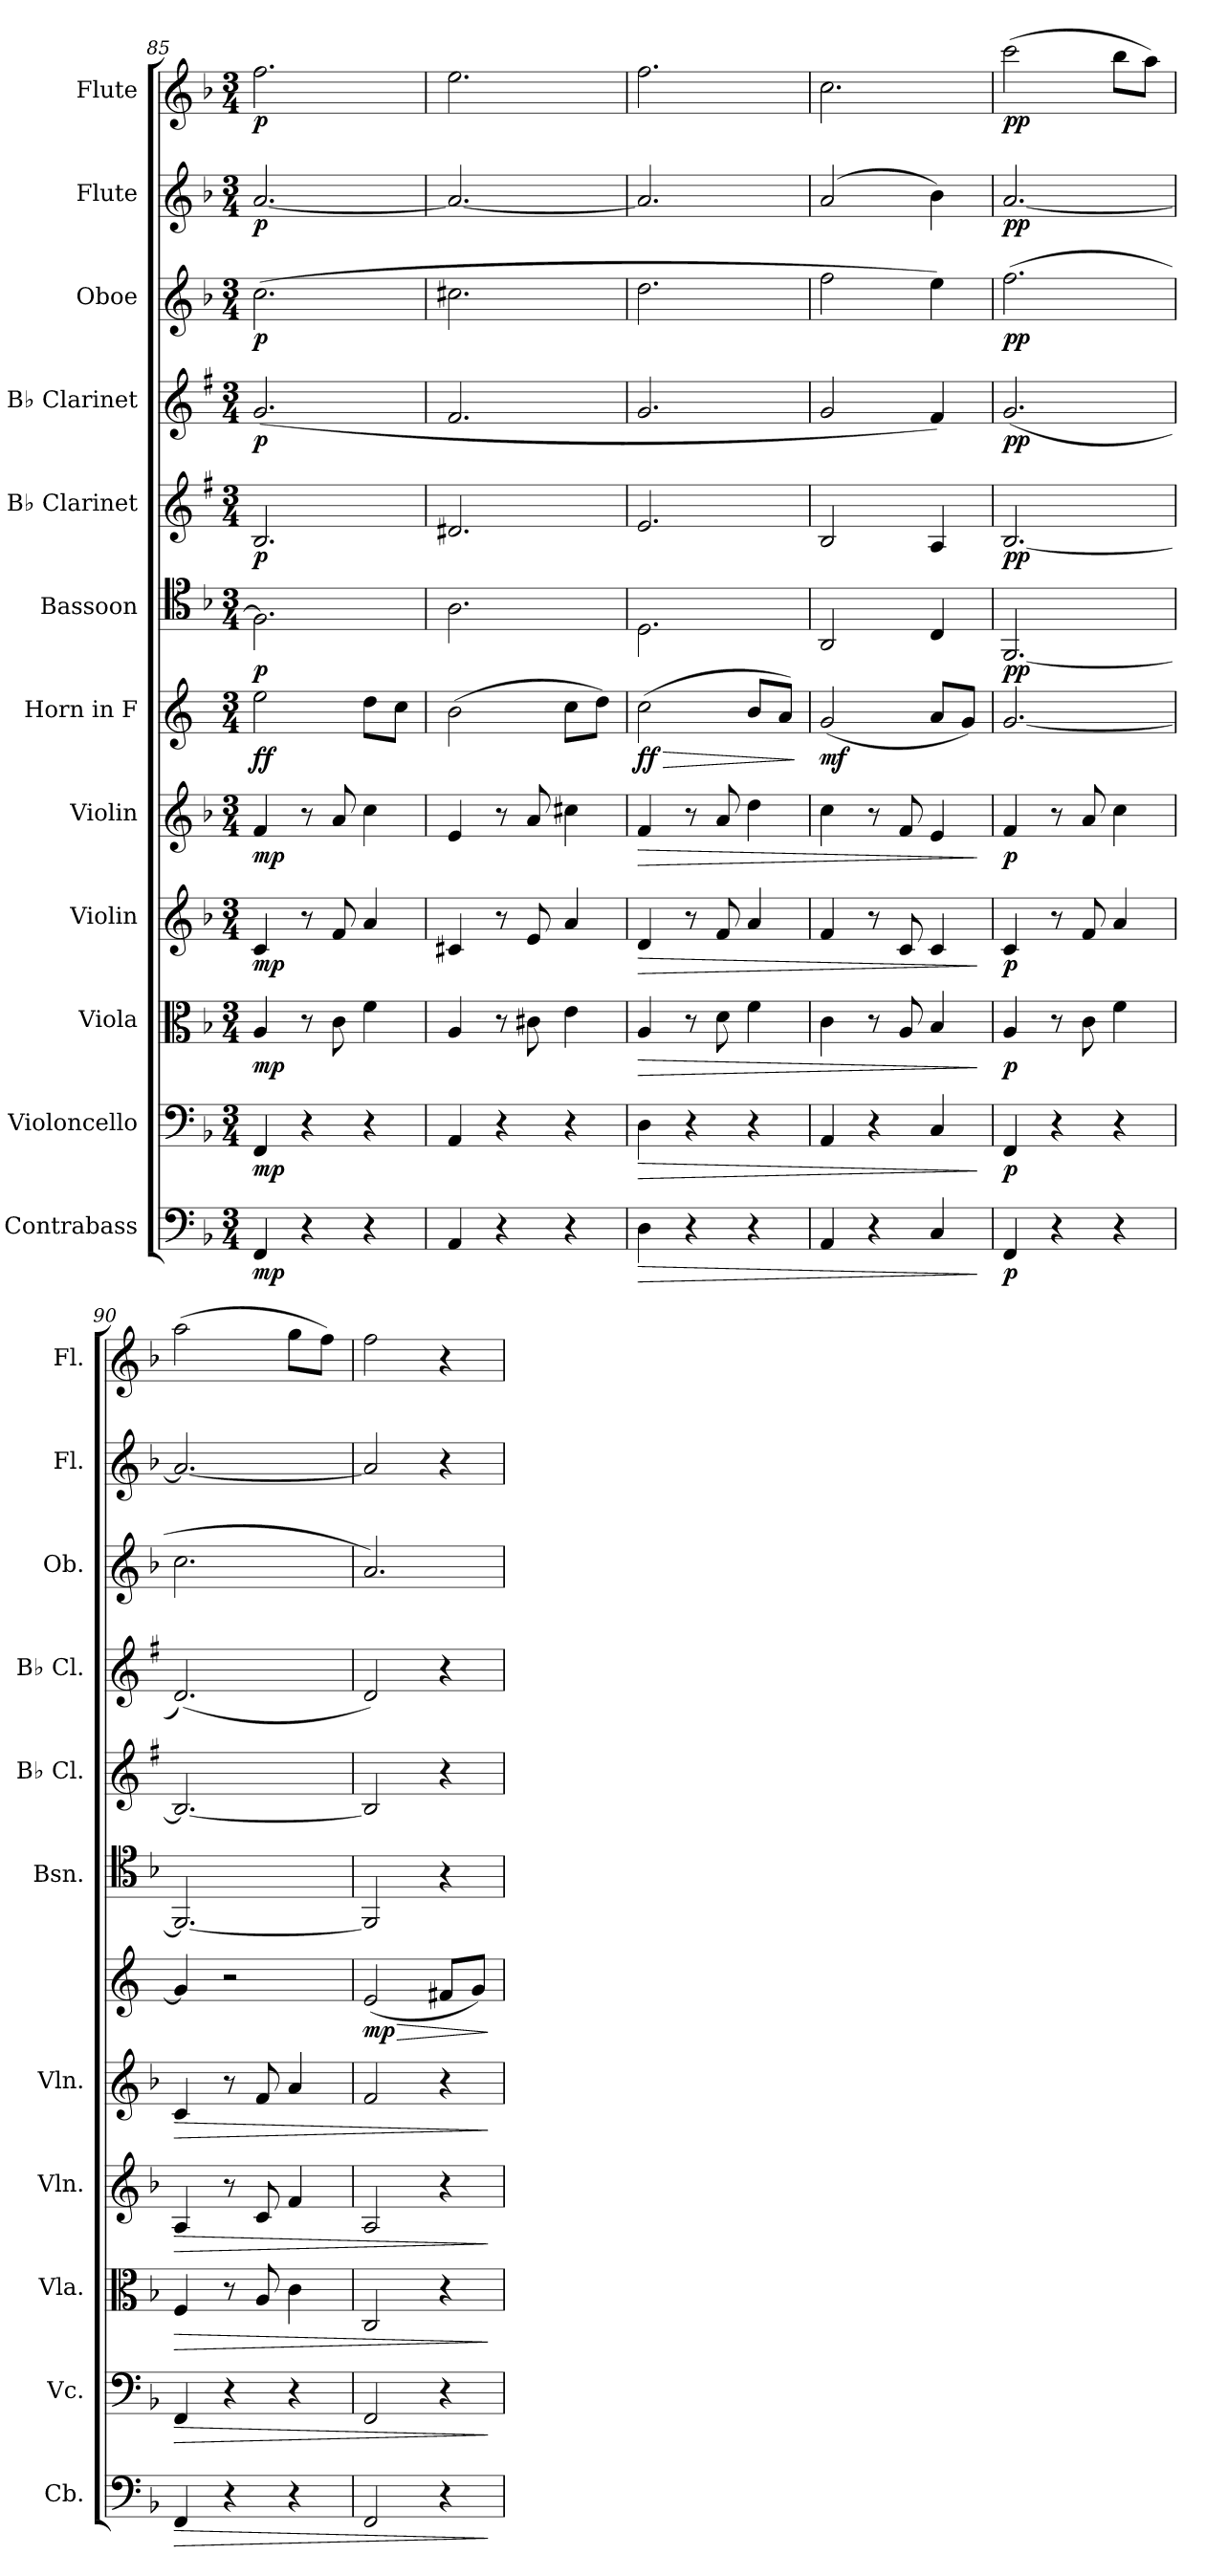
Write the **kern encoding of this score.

**kern	**dynam	**kern	**dynam	**kern	**dynam	**kern	**dynam	**kern	**dynam	**kern	**dynam	**kern	**dynam	**kern	**dynam	**kern	**dynam	**kern	**dynam	**kern	**dynam	**kern	**dynam
*part12	*part12	*part11	*part11	*part10	*part10	*part9	*part9	*part8	*part8	*part7	*part7	*part6	*part6	*part5	*part5	*part4	*part4	*part3	*part3	*part2	*part2	*part1	*part1
*staff12	*staff12	*staff11	*staff11	*staff10	*staff10	*staff9	*staff9	*staff8	*staff8	*staff7	*staff7	*staff6	*staff6	*staff5	*staff5	*staff4	*staff4	*staff3	*staff3	*staff2	*staff2	*staff1	*staff1
*I"Contrabass	*	*I"Violoncello	*	*I"Viola	*	*I"Violin	*	*I"Violin	*	*I"Horn in F	*	*I"Bassoon	*	*I"B♭ Clarinet	*	*I"B♭ Clarinet	*	*I"Oboe	*	*I"Flute	*	*I"Flute	*
*I'Cb.	*	*I'Vc.	*	*I'Vla.	*	*I'Vln.	*	*I'Vln.	*	*	*	*I'Bsn.	*	*I'B♭ Cl.	*	*I'B♭ Cl.	*	*I'Ob.	*	*I'Fl.	*	*I'Fl.	*
*clefF4	*	*clefF4	*	*clefC3	*	*clefG2	*	*clefG2	*	*clefG2	*	*clefC4	*	*clefG2	*	*clefG2	*	*clefG2	*	*clefG2	*	*clefG2	*
*ITrd7c12	*	*	*	*	*	*	*	*	*	*ITrd4c7	*	*	*	*ITrd1c2	*	*ITrd1c2	*	*	*	*	*	*	*
*k[b-]	*	*k[b-]	*	*k[b-]	*	*k[b-]	*	*k[b-]	*	*k[b-]	*	*k[b-]	*	*k[b-]	*	*k[b-]	*	*k[b-]	*	*k[b-]	*	*k[b-]	*
*M3/4	*	*M3/4	*	*M3/4	*	*M3/4	*	*M3/4	*	*M3/4	*	*M3/4	*	*M3/4	*	*M3/4	*	*M3/4	*	*M3/4	*	*M3/4	*
=85	=85	=85	=85	=85	=85	=85	=85	=85	=85	=85	=85	=85	=85	=85	=85	=85	=85	=85	=85	=85	=85	=85	=85
!	!LO:DY:b	!	!LO:DY:b	!	!LO:DY:b	!	!LO:DY:b	!	!LO:DY:b	!	!LO:DY:b	!	!LO:DY:b	!	!LO:DY:b	!	!LO:DY:b	!	!LO:DY:b	!	!LO:DY:b	!	!LO:DY:b
4FFF/	mp	4FF/	mp	4A/	mp	4c/	mp	4f/	mp	2a\	ff	2.F\]	p	2.A/	p	(>2.f/	p	(>2.cc\	p	[2.a/	p	2.ff\	p
4r	.	4r	.	8r	.	8r	.	8r	.	.	.	.	.	.	.	.	.	.	.	.	.	.	.
.	.	.	.	8c\	.	8f/	.	8a/	.	.	.	.	.	.	.	.	.	.	.	.	.	.	.
4r	.	4r	.	4f\	.	4a/	.	4cc\	.	8g\L	.	.	.	.	.	.	.	.	.	.	.	.	.
.	.	.	.	.	.	.	.	.	.	8f\J	.	.	.	.	.	.	.	.	.	.	.	.	.
=86	=86	=86	=86	=86	=86	=86	=86	=86	=86	=86	=86	=86	=86	=86	=86	=86	=86	=86	=86	=86	=86	=86	=86
4AAA/	.	4AA/	.	4A/	.	4c#X/	.	4e/	.	(>2e\	.	2.A\	.	2.c#X/	.	2.e/	.	2.cc#X\	.	2.a/_	.	2.ee\	.
4r	.	4r	.	8r	.	8r	.	8r	.	.	.	.	.	.	.	.	.	.	.	.	.	.	.
.	.	.	.	8c#X\	.	8e/	.	8a/	.	.	.	.	.	.	.	.	.	.	.	.	.	.	.
4r	.	4r	.	4e\	.	4a/	.	4cc#X\	.	8f\L	.	.	.	.	.	.	.	.	.	.	.	.	.
.	.	.	.	.	.	.	.	.	.	8g\J)	.	.	.	.	.	.	.	.	.	.	.	.	.
=87	=87	=87	=87	=87	=87	=87	=87	=87	=87	=87	=87	=87	=87	=87	=87	=87	=87	=87	=87	=87	=87	=87	=87
!	!LO:HP:b	!	!LO:HP:b	!	!LO:HP:b	!	!LO:HP:b	!	!LO:HP:b	!	!LO:HP:b	!	!	!	!	!	!	!	!	!	!	!	!
!	!	!	!	!	!	!	!	!	!	!	!LO:DY:n=1:b	!	!	!	!	!	!	!	!	!	!	!	!
4DD\	>	4D\	>	4A/	>	4d/	>	4f/	>	(>2f\	> ff	2.D\	.	2.d/	.	2.f/	.	2.dd\	.	2.a/]	.	2.ff\	.
4r	.	4r	.	8r	.	8r	.	8r	.	.	.	.	.	.	.	.	.	.	.	.	.	.	.
.	.	.	.	8d\	.	8f/	.	8a/	.	.	.	.	.	.	.	.	.	.	.	.	.	.	.
4r	.	4r	.	4f\	.	4a/	.	4dd\	.	8e/L	.	.	.	.	.	.	.	.	.	.	.	.	.
.	.	.	.	.	.	.	.	.	.	8d/J)	.	.	.	.	.	.	.	.	.	.	.	.	.
.	.	.	.	.	.	.	.	.	.	.	]	.	.	.	.	.	.	.	.	.	.	.	.
=88	=88	=88	=88	=88	=88	=88	=88	=88	=88	=88	=88	=88	=88	=88	=88	=88	=88	=88	=88	=88	=88	=88	=88
!	!	!	!	!	!	!	!	!	!	!	!LO:DY:b	!	!	!	!	!	!	!	!	!	!	!	!
4AAA/	.	4AA/	.	4c\	.	4f/	.	4cc\	.	(<2c/	mf	2AA/	.	2A/	.	2f/	.	2ff\	.	(>2a/	.	2.cc\	.
4r	.	4r	.	8r	.	8r	.	8r	.	.	.	.	.	.	.	.	.	.	.	.	.	.	.
.	.	.	.	8A/	.	8c/	.	8f/	.	.	.	.	.	.	.	.	.	.	.	.	.	.	.
4CC/	.	4C/	.	4B-/	.	4c/	.	4e/	.	8d/L	.	4C/	.	4G/	.	4e/)	.	4ee\)	.	4b-\)	.	.	.
.	.	.	.	.	.	.	.	.	.	8c/J)	.	.	.	.	.	.	.	.	.	.	.	.	.
.	]	.	]	.	]	.	]	.	]	.	.	.	.	.	.	.	.	.	.	.	.	.	.
=89	=89	=89	=89	=89	=89	=89	=89	=89	=89	=89	=89	=89	=89	=89	=89	=89	=89	=89	=89	=89	=89	=89	=89
!	!LO:DY:b	!	!LO:DY:b	!	!LO:DY:b	!	!LO:DY:b	!	!LO:DY:b	!	!	!	!LO:DY:b	!	!LO:DY:b	!	!LO:DY:b	!	!LO:DY:b	!	!LO:DY:b	!	!LO:DY:b
4FFF/	p	4FF/	p	4A/	p	4c/	p	4f/	p	[2.c/	.	[2.FF/	pp	[2.A/	pp	(<2.f/	pp	(>2.ff\	pp	[2.a/	pp	(>2ccc\	pp
4r	.	4r	.	8r	.	8r	.	8r	.	.	.	.	.	.	.	.	.	.	.	.	.	.	.
.	.	.	.	8c\	.	8f/	.	8a/	.	.	.	.	.	.	.	.	.	.	.	.	.	.	.
4r	.	4r	.	4f\	.	4a/	.	4cc\	.	.	.	.	.	.	.	.	.	.	.	.	.	8bb-\L	.
.	.	.	.	.	.	.	.	.	.	.	.	.	.	.	.	.	.	.	.	.	.	8aa\J)	.
=90	=90	=90	=90	=90	=90	=90	=90	=90	=90	=90	=90	=90	=90	=90	=90	=90	=90	=90	=90	=90	=90	=90	=90
!	!LO:HP:b	!	!LO:HP:b	!	!LO:HP:b	!	!LO:HP:b	!	!LO:HP:b	!	!	!	!	!	!	!	!	!	!	!	!	!	!
4FFF/	>	4FF/	>	4F/	>	4A/	>	4c/	>	4c/]	.	2.FF/_	.	2.A/_	.	(<2.c/)	.	2.cc\	.	2.a/_	.	(>2aa\	.
4r	.	4r	.	8r	.	8r	.	8r	.	2r	.	.	.	.	.	.	.	.	.	.	.	.	.
.	.	.	.	8A/	.	8c/	.	8f/	.	.	.	.	.	.	.	.	.	.	.	.	.	.	.
4r	.	4r	.	4c\	.	4f/	.	4a/	.	.	.	.	.	.	.	.	.	.	.	.	.	8gg\L	.
.	.	.	.	.	.	.	.	.	.	.	.	.	.	.	.	.	.	.	.	.	.	8ff\J)	.
=91	=91	=91	=91	=91	=91	=91	=91	=91	=91	=91	=91	=91	=91	=91	=91	=91	=91	=91	=91	=91	=91	=91	=91
*	*	*	*	*	*	*	*	*	*	*	*	*	*	*	*	*	*	*	*	*	*	*MM75	*
!	!	!	!	!	!	!	!	!	!	!	!LO:HP:b	!	!	!	!	!	!	!	!	!	!	!	!
!	!	!	!	!	!	!	!	!	!	!	!LO:DY:n=1:b	!	!	!	!	!	!	!	!	!	!	!	!
2FFF/	.	2FF/	.	2C/	.	2A/	.	2f/	.	(<2A/	> mp	2FF/]	.	2A/]	.	2c/)	.	2.a/)	.	2a/]	.	2ff\	.
4r	.	4r	.	4r	.	4r	.	4r	.	8Bn/L	.	4r	.	4r	.	4r	.	.	.	4r	.	4r	.
.	.	.	.	.	.	.	.	.	.	8c/J)	.	.	.	.	.	.	.	.	.	.	.	.	.
.	]	.	]	.	]	.	]	.	]	.	]	.	.	.	.	.	.	.	.	.	.	.	.
=	=	=	=	=	=	=	=	=	=	=	=	=	=	=	=	=	=	=	=	=	=	=	=
*-	*-	*-	*-	*-	*-	*-	*-	*-	*-	*-	*-	*-	*-	*-	*-	*-	*-	*-	*-	*-	*-	*-	*-
